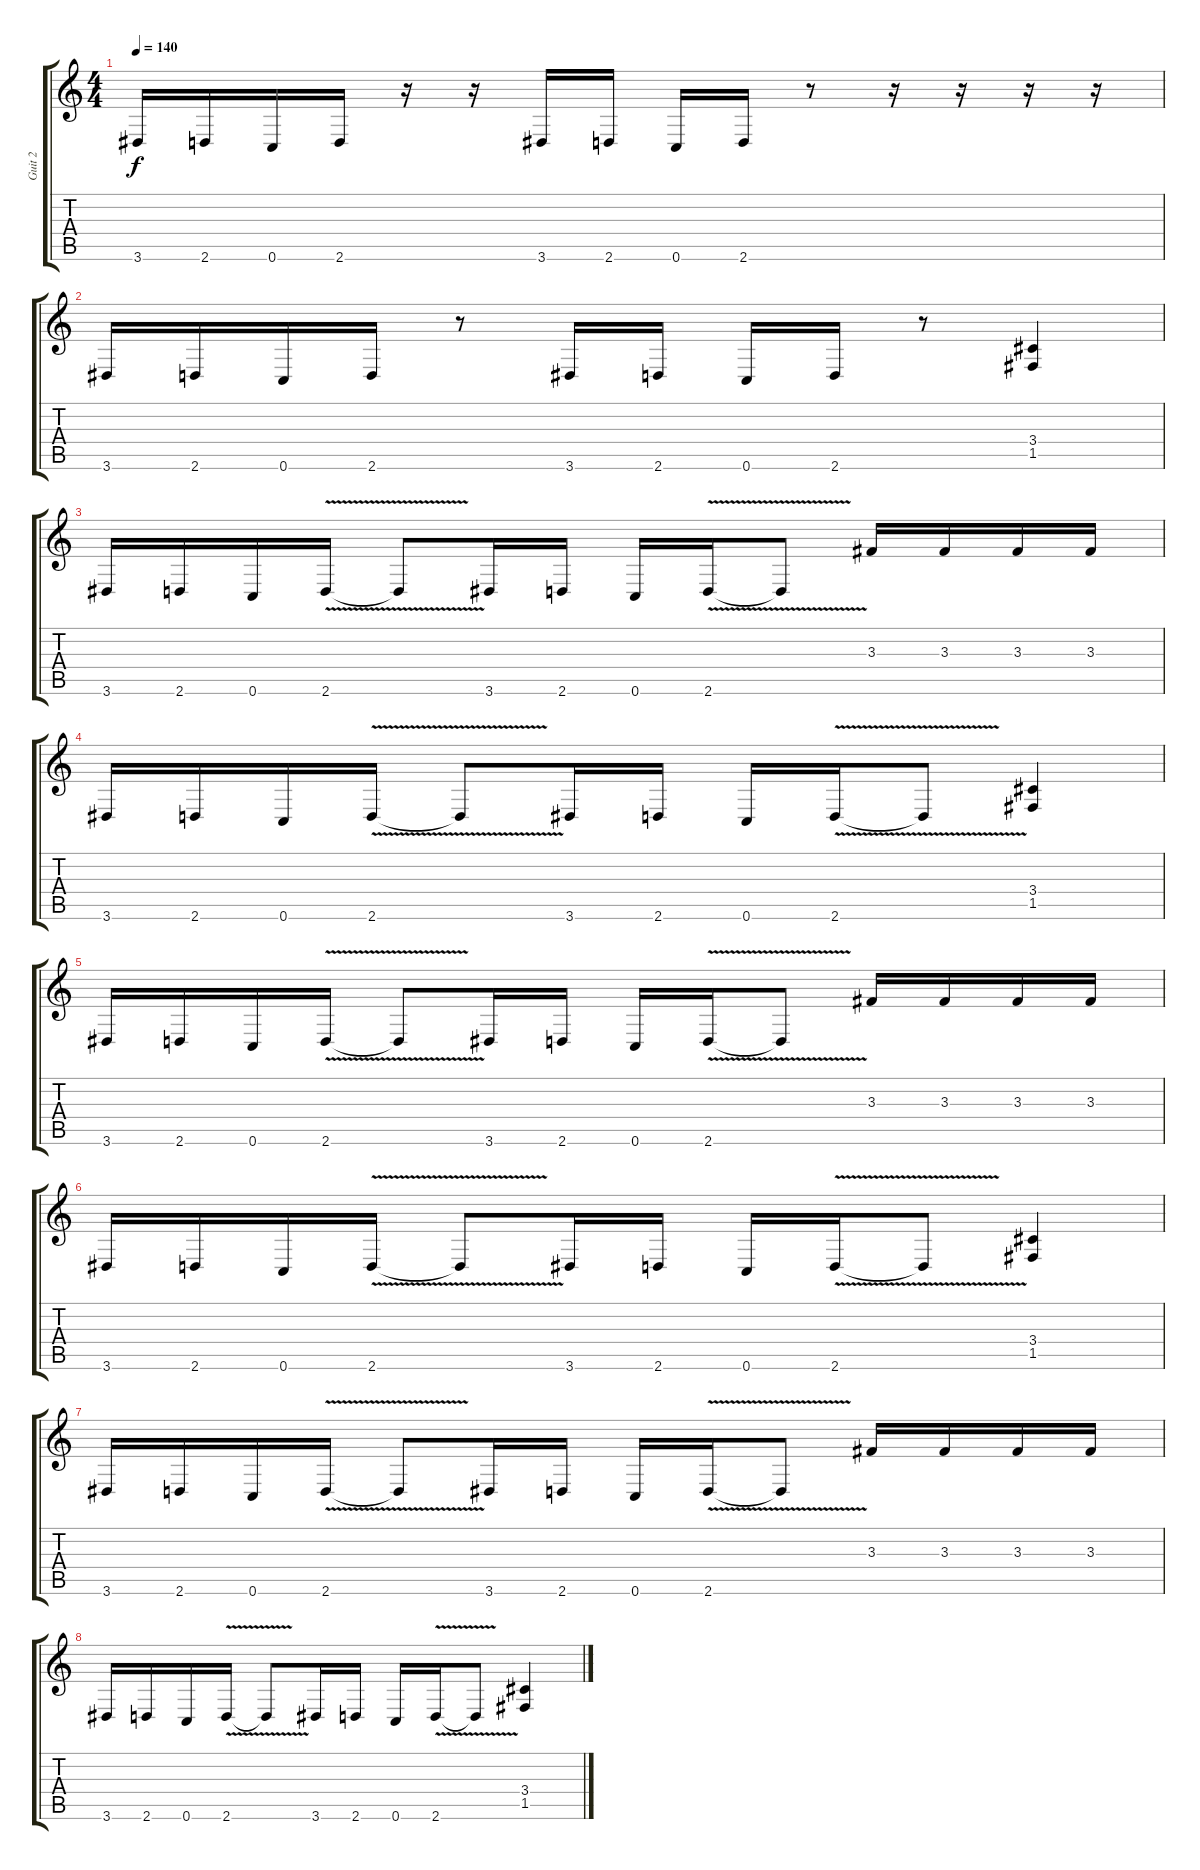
\track ("Guit 2" "Guit 2") {instrument distortionguitar}
\staff {score tabs}
\tuning (C4 G3 Eb3 Bb2 F2 C2) {hide}
\ts (4 4)
\tempo 140
\clef g2
\ks c
3.6.16{dy f} 2.6.16 0.6.16 2.6.16 r.16 r.16 3.6.16 2.6.16 0.6.16 2.6.16 r.8 r.16 r.16 r.16 r.16 |
3.6.16 2.6.16 0.6.16 2.6.16 r.8 3.6.16 2.6.16 0.6.16 2.6.16 r.8 (3.4 1.5).4 |
3.6.16 2.6.16 0.6.16 2.6{v}.16 2.6{t}.8 3.6.16 2.6.16 0.6.16 2.6{v}.16 2.6{t}.8 3.3.16{instrument guitarharmonics} 3.3.16 3.3.16 3.3.16 |
3.6.16{instrument distortionguitar} 2.6.16 0.6.16 2.6{v}.16 2.6{t}.8 3.6.16 2.6.16 0.6.16 2.6{v}.16 2.6{t}.8 (3.4 1.5).4 |
3.6.16 2.6.16 0.6.16 2.6{v}.16 2.6{t}.8 3.6.16 2.6.16 0.6.16 2.6{v}.16 2.6{t}.8 3.3.16{instrument guitarharmonics} 3.3.16 3.3.16 3.3.16 |
3.6.16{instrument distortionguitar} 2.6.16 0.6.16 2.6{v}.16 2.6{t}.8 3.6.16 2.6.16 0.6.16 2.6{v}.16 2.6{t}.8 (3.4 1.5).4 |
3.6.16 2.6.16 0.6.16 2.6{v}.16 2.6{t}.8 3.6.16 2.6.16 0.6.16 2.6{v}.16 2.6{t}.8 3.3.16{instrument guitarharmonics} 3.3.16 3.3.16 3.3.16 |
3.6.16{instrument distortionguitar} 2.6.16 0.6.16 2.6{v}.16 2.6{t}.8 3.6.16 2.6.16 0.6.16 2.6{v}.16 2.6{t}.8 (3.4 1.5).4
